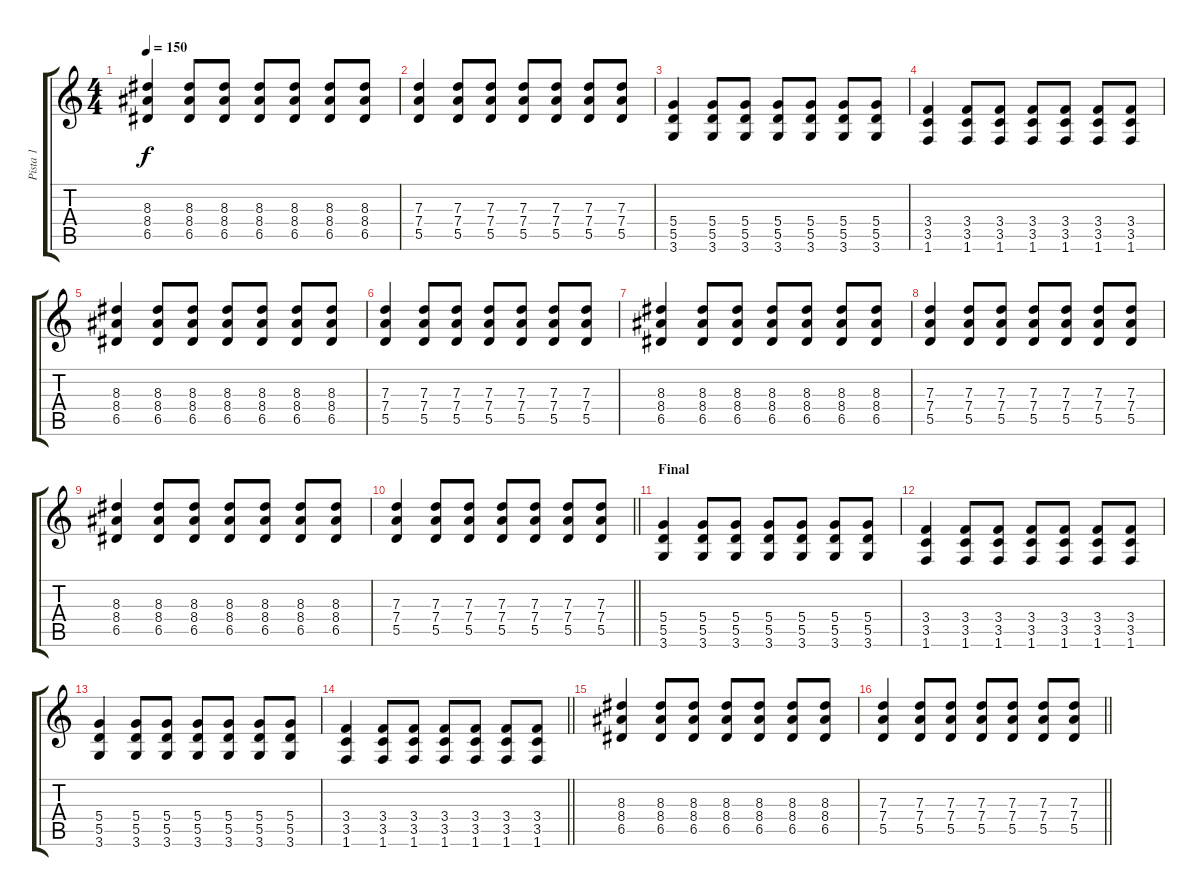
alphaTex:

\track ("Pista 1" "Pista 1") {instrument distortionguitar}
\staff {score tabs}
\tuning (E4 B3 G3 D3 A2 E2) {hide}
\ts (4 4)
\tempo 150
\clef g2
\ks c
(8.3 8.4 6.5).4{dy f} (8.3 8.4 6.5).8 (8.3 8.4 6.5).8 (8.3 8.4 6.5).8 (8.3 8.4 6.5).8 (8.3 8.4 6.5).8 (8.3 8.4 6.5).8 |
(7.3 7.4 5.5).4 (7.3 7.4 5.5).8 (7.3 7.4 5.5).8 (7.3 7.4 5.5).8 (7.3 7.4 5.5).8 (7.3 7.4 5.5).8 (7.3 7.4 5.5).8 |
(5.4 5.5 3.6).4 (5.4 5.5 3.6).8 (5.4 5.5 3.6).8 (5.4 5.5 3.6).8 (5.4 5.5 3.6).8 (5.4 5.5 3.6).8 (5.4 5.5 3.6).8 |
(3.4 3.5 1.6).4 (3.4 3.5 1.6).8 (3.4 3.5 1.6).8 (3.4 3.5 1.6).8 (3.4 3.5 1.6).8 (3.4 3.5 1.6).8 (3.4 3.5 1.6).8 |
(8.3 8.4 6.5).4 (8.3 8.4 6.5).8 (8.3 8.4 6.5).8 (8.3 8.4 6.5).8 (8.3 8.4 6.5).8 (8.3 8.4 6.5).8 (8.3 8.4 6.5).8 |
(7.3 7.4 5.5).4 (7.3 7.4 5.5).8 (7.3 7.4 5.5).8 (7.3 7.4 5.5).8 (7.3 7.4 5.5).8 (7.3 7.4 5.5).8 (7.3 7.4 5.5).8 |
(8.3 8.4 6.5).4 (8.3 8.4 6.5).8 (8.3 8.4 6.5).8 (8.3 8.4 6.5).8 (8.3 8.4 6.5).8 (8.3 8.4 6.5).8 (8.3 8.4 6.5).8 |
(7.3 7.4 5.5).4 (7.3 7.4 5.5).8 (7.3 7.4 5.5).8 (7.3 7.4 5.5).8 (7.3 7.4 5.5).8 (7.3 7.4 5.5).8 (7.3 7.4 5.5).8 |
(8.3 8.4 6.5).4 (8.3 8.4 6.5).8 (8.3 8.4 6.5).8 (8.3 8.4 6.5).8 (8.3 8.4 6.5).8 (8.3 8.4 6.5).8 (8.3 8.4 6.5).8 |
\barLineRight lightlight
(7.3 7.4 5.5).4 (7.3 7.4 5.5).8 (7.3 7.4 5.5).8 (7.3 7.4 5.5).8 (7.3 7.4 5.5).8 (7.3 7.4 5.5).8 (7.3 7.4 5.5).8 |
\section ("" "Final")
(5.4 5.5 3.6).4 (5.4 5.5 3.6).8 (5.4 5.5 3.6).8 (5.4 5.5 3.6).8 (5.4 5.5 3.6).8 (5.4 5.5 3.6).8 (5.4 5.5 3.6).8 |
(3.4 3.5 1.6).4 (3.4 3.5 1.6).8 (3.4 3.5 1.6).8 (3.4 3.5 1.6).8 (3.4 3.5 1.6).8 (3.4 3.5 1.6).8 (3.4 3.5 1.6).8 |
(5.4 5.5 3.6).4 (5.4 5.5 3.6).8 (5.4 5.5 3.6).8 (5.4 5.5 3.6).8 (5.4 5.5 3.6).8 (5.4 5.5 3.6).8 (5.4 5.5 3.6).8 |
\barLineRight lightlight
(3.4 3.5 1.6).4 (3.4 3.5 1.6).8 (3.4 3.5 1.6).8 (3.4 3.5 1.6).8 (3.4 3.5 1.6).8 (3.4 3.5 1.6).8 (3.4 3.5 1.6).8 |
(8.3 8.4 6.5).4 (8.3 8.4 6.5).8 (8.3 8.4 6.5).8 (8.3 8.4 6.5).8 (8.3 8.4 6.5).8 (8.3 8.4 6.5).8 (8.3 8.4 6.5).8 |
\barLineRight lightlight
(7.3 7.4 5.5).4 (7.3 7.4 5.5).8 (7.3 7.4 5.5).8 (7.3 7.4 5.5).8 (7.3 7.4 5.5).8 (7.3 7.4 5.5).8 (7.3 7.4 5.5).8
